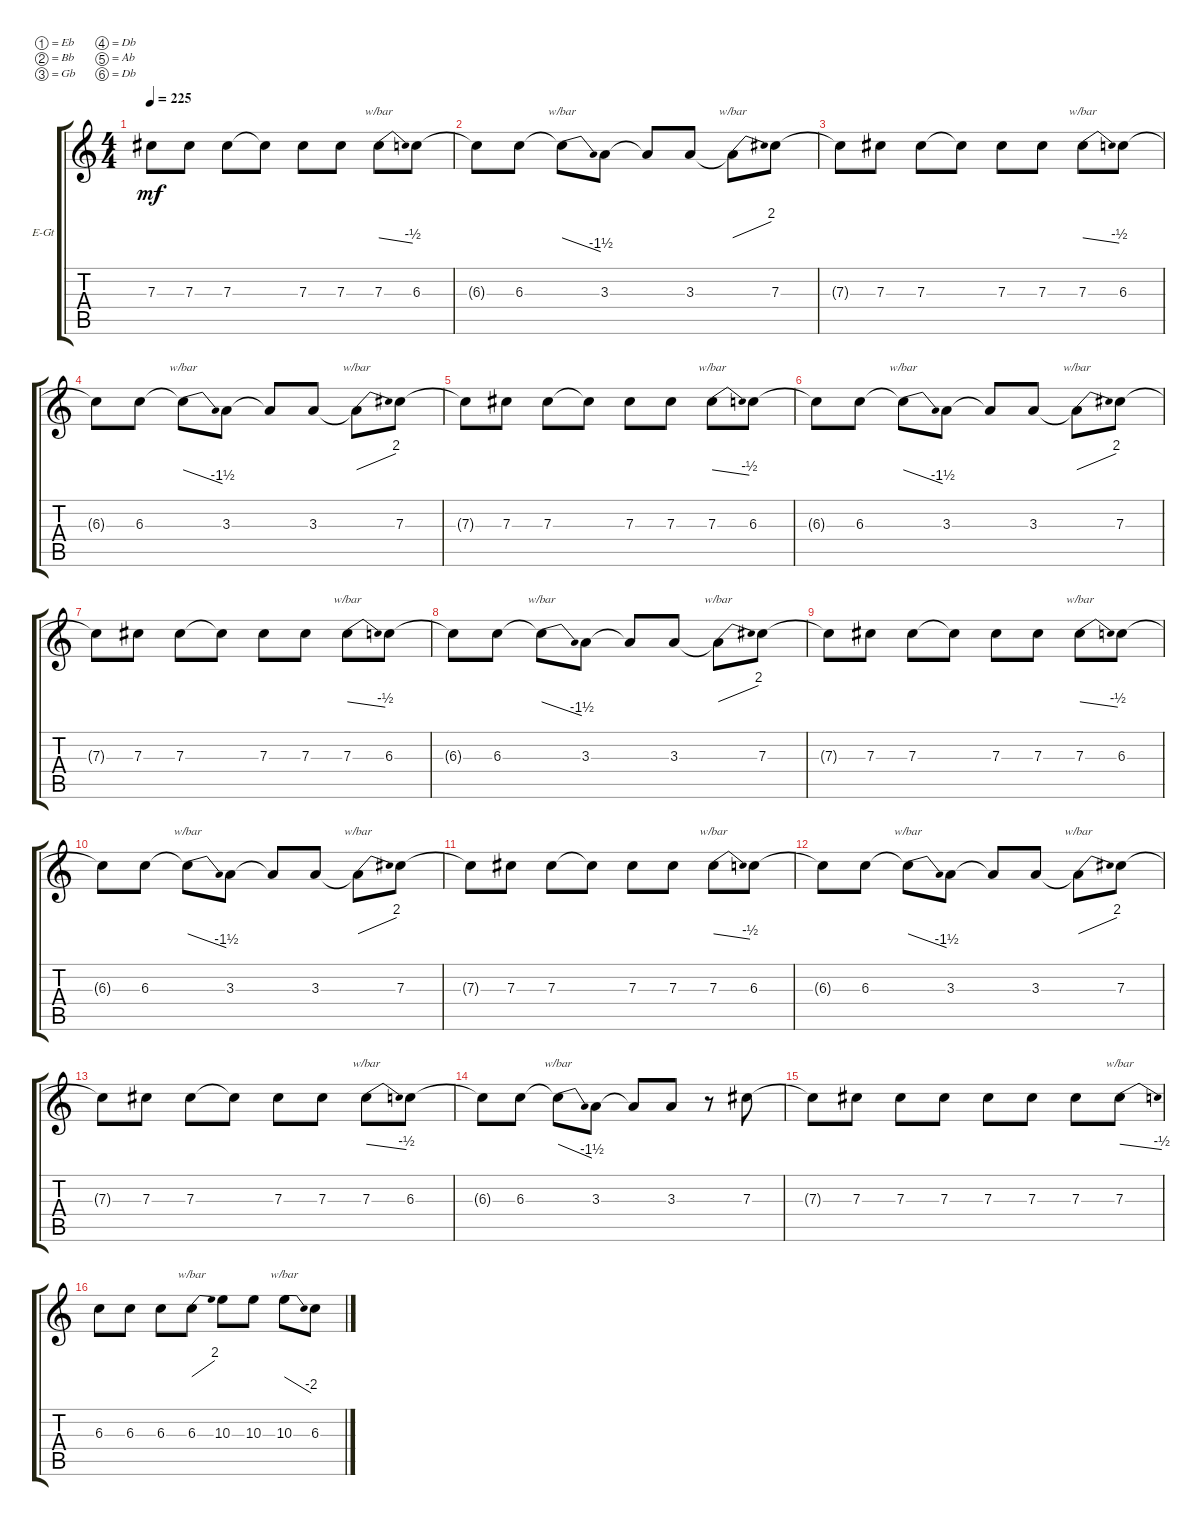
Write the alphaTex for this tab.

\bracketExtendMode groupsimilarinstruments
\firstSystemTrackNameOrientation horizontal
\otherSystemsTrackNameOrientation horizontal
\track ("solo" "E-Gt") {instrument distortionguitar}
\staff {score tabs}
\tuning (Eb4 Bb3 Gb3 Db3 Ab2 Db2)
\ts (4 4)
\tempo 225
\clef g2
\ks c
7.3{t}.8{dy mf} 7.3.8 7.3.8 7.3{t}.8 7.3.8 7.3.8 7.3.8{tbe (dive default 0 0 60 -2)} 6.3.8 |
6.3{t}.8 6.3.8 6.3{t}.8{tbe (dive default 0 0 60 -6)} 3.3.8 3.3{t}.8 3.3.8 3.3{t}.8{tbe (dive default 0 0 60 8)} 7.3.8 |
7.3{t}.8 7.3.8 7.3.8 7.3{t}.8 7.3.8 7.3.8 7.3.8{tbe (dive default 0 0 60 -2)} 6.3.8 |
6.3{t}.8 6.3.8 6.3{t}.8{tbe (dive default 0 0 60 -6)} 3.3.8 3.3{t}.8 3.3.8 3.3{t}.8{tbe (dive default 0 0 60 8)} 7.3.8 |
7.3{t}.8 7.3.8 7.3.8 7.3{t}.8 7.3.8 7.3.8 7.3.8{tbe (dive default 0 0 60 -2)} 6.3.8 |
6.3{t}.8 6.3.8 6.3{t}.8{tbe (dive default 0 0 60 -6)} 3.3.8 3.3{t}.8 3.3.8 3.3{t}.8{tbe (dive default 0 0 60 8)} 7.3.8 |
7.3{t}.8 7.3.8 7.3.8 7.3{t}.8 7.3.8 7.3.8 7.3.8{tbe (dive default 0 0 60 -2)} 6.3.8 |
6.3{t}.8 6.3.8 6.3{t}.8{tbe (dive default 0 0 60 -6)} 3.3.8 3.3{t}.8 3.3.8 3.3{t}.8{tbe (dive default 0 0 60 8)} 7.3.8 |
7.3{t}.8 7.3.8 7.3.8 7.3{t}.8 7.3.8 7.3.8 7.3.8{tbe (dive default 0 0 60 -2)} 6.3.8 |
6.3{t}.8 6.3.8 6.3{t}.8{tbe (dive default 0 0 60 -6)} 3.3.8 3.3{t}.8 3.3.8 3.3{t}.8{tbe (dive default 0 0 60 8)} 7.3.8 |
7.3{t}.8 7.3.8 7.3.8 7.3{t}.8 7.3.8 7.3.8 7.3.8{tbe (dive default 0 0 60 -2)} 6.3.8 |
6.3{t}.8 6.3.8 6.3{t}.8{tbe (dive default 0 0 60 -6)} 3.3.8 3.3{t}.8 3.3.8 3.3{t}.8{tbe (dive default 0 0 60 8)} 7.3.8 |
7.3{t}.8 7.3.8 7.3.8 7.3{t}.8 7.3.8 7.3.8 7.3.8{tbe (dive default 0 0 60 -2)} 6.3.8 |
6.3{t}.8 6.3.8 6.3{t}.8{tbe (dive default 0 0 60 -6)} 3.3.8 3.3{t}.8 3.3.8 r.8 7.3.8 |
7.3{t}.8 7.3.8 7.3.8 7.3.8 7.3.8 7.3.8 7.3.8 7.3.8{tbe (dive default 0 0 60 -2)} |
6.3.8 6.3.8 6.3.8 6.3.8{tbe (dive default 0 0 60 8)} 10.3.8 10.3.8 10.3.8{tbe (dive default 0 0 60 -8)} 6.3.8
